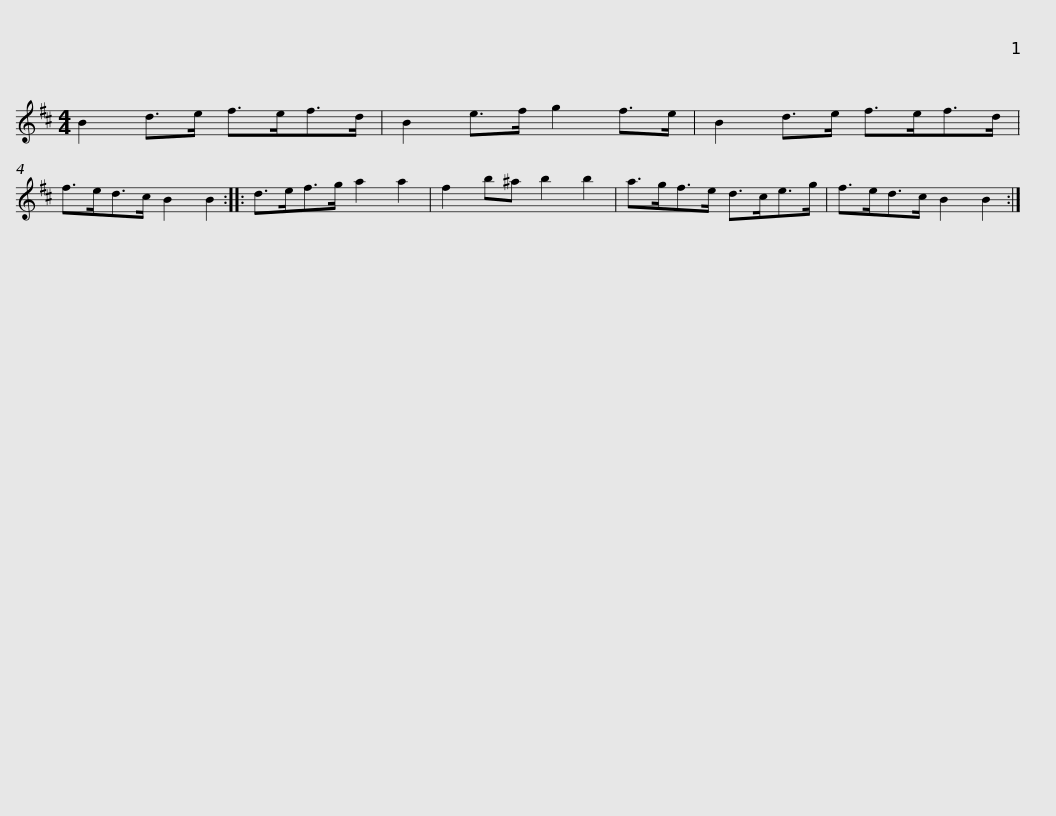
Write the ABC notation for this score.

X:1
L:1/8
M:4/4
I:linebreak $
K:D
V:1 treble
V:1
 B2 d>e f>ef>d | B2 e>f g2 f>e | B2 d>e f>ef>d | f>ed>c B2 B2 :: d>ef>g a2 a2 |$ %5
 f2 b^a b2 b2 | a>gf>e d>ce>g | f>ed>c B2 B2 :| %8
